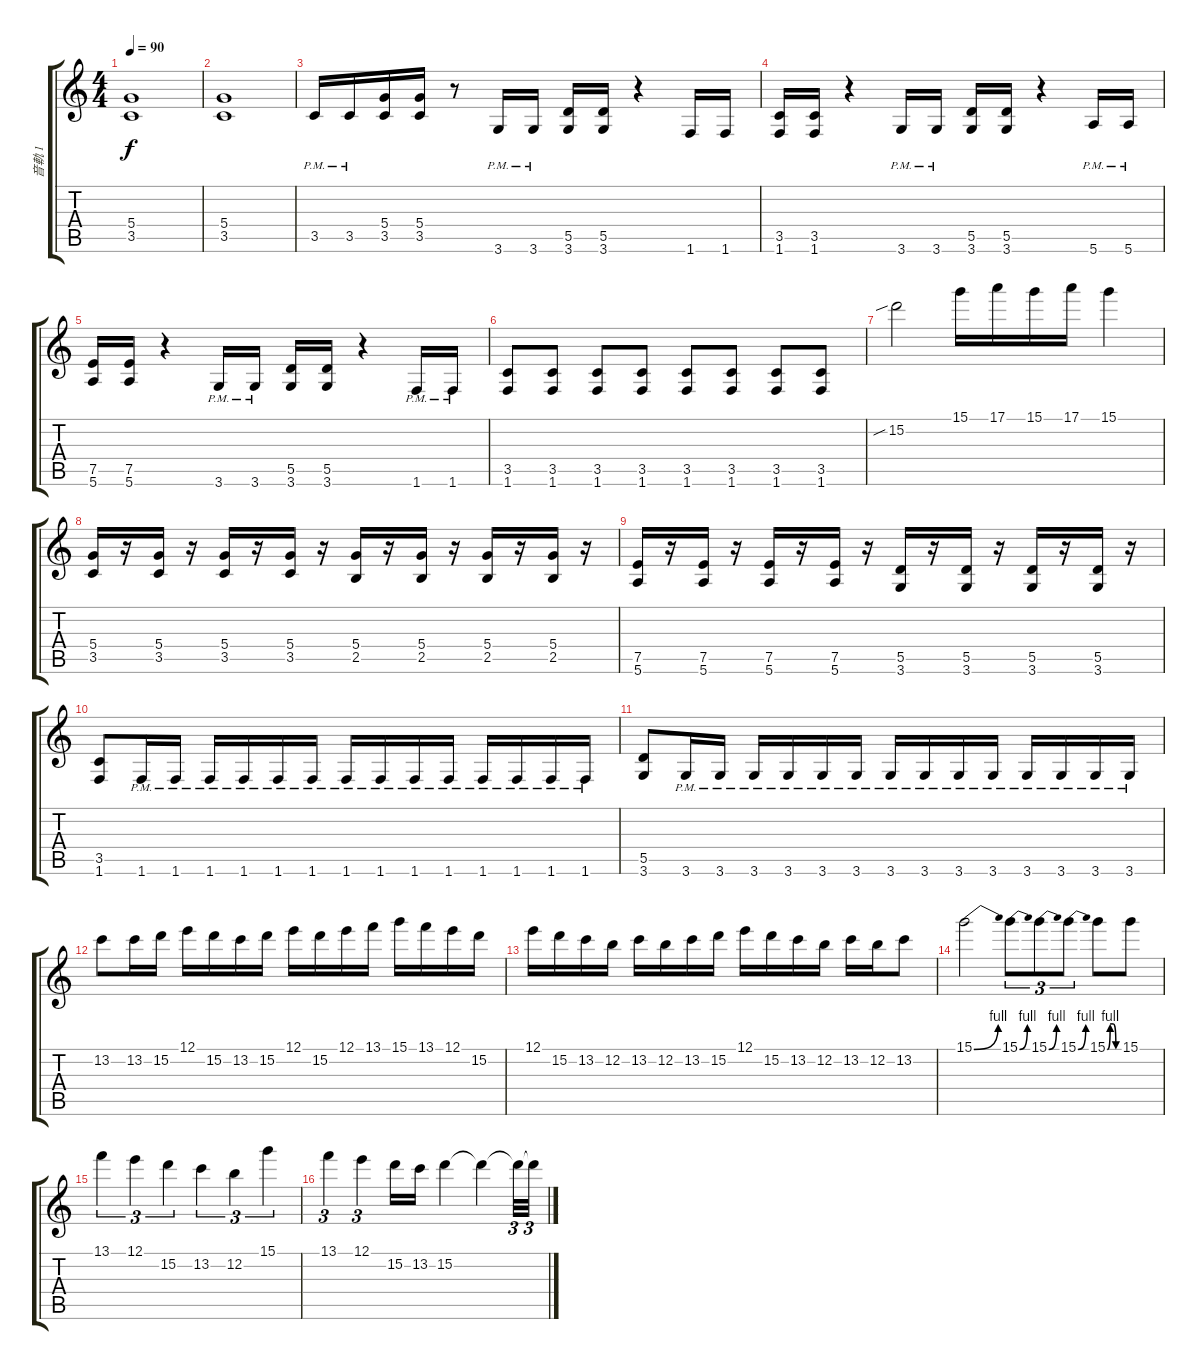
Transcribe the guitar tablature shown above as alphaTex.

\track ("音軌 1" "音軌 1") {instrument overdrivenguitar}
\staff {score tabs}
\tuning (E4 B3 G3 D3 A2 E2) {hide}
\ts (4 4)
\tempo 90
\clef g2
\ks c
(5.4 3.5).1{dy f} |
(5.4 3.5).1 |
3.5{pm}.16 3.5{pm}.16 (5.4 3.5).16 (5.4 3.5).16 r.8 3.6{pm}.16 3.6{pm}.16 (5.5 3.6).16 (5.5 3.6).16 r.4 1.6.16 1.6.16 |
(3.5 1.6).16 (3.5 1.6).16 r.4 3.6{pm}.16 3.6{pm}.16 (5.5 3.6).16 (5.5 3.6).16 r.4 5.6{pm}.16 5.6{pm}.16 |
(7.5 5.6).16 (7.5 5.6).16 r.4 3.6{pm}.16 3.6{pm}.16 (5.5 3.6).16 (5.5 3.6).16 r.4 1.6{pm}.16 1.6{pm}.16 |
(3.5 1.6).8 (3.5 1.6).8 (3.5 1.6).8 (3.5 1.6).8 (3.5 1.6).8 (3.5 1.6).8 (3.5 1.6).8 (3.5 1.6).8 |
15.2{sib}.2 15.1.16 17.1.16 15.1.16 17.1.16 15.1.4 |
(5.4 3.5).16 r.16 (5.4 3.5).16 r.16 (5.4 3.5).16 r.16 (5.4 3.5).16 r.16 (5.4 2.5).16 r.16 (5.4 2.5).16 r.16 (5.4 2.5).16 r.16 (5.4 2.5).16 r.16 |
(7.5 5.6).16 r.16 (7.5 5.6).16 r.16 (7.5 5.6).16 r.16 (7.5 5.6).16 r.16 (5.5 3.6).16 r.16 (5.5 3.6).16 r.16 (5.5 3.6).16 r.16 (5.5 3.6).16 r.16 |
(3.5 1.6).8 1.6{pm}.16 1.6{pm}.16 1.6{pm}.16 1.6{pm}.16 1.6{pm}.16 1.6{pm}.16 1.6{pm}.16 1.6{pm}.16 1.6{pm}.16 1.6{pm}.16 1.6{pm}.16 1.6{pm}.16 1.6{pm}.16 1.6{pm}.16 |
(5.5 3.6).8 3.6{pm}.16 3.6{pm}.16 3.6{pm}.16 3.6{pm}.16 3.6{pm}.16 3.6{pm}.16 3.6{pm}.16 3.6{pm}.16 3.6{pm}.16 3.6{pm}.16 3.6{pm}.16 3.6{pm}.16 3.6{pm}.16 3.6{pm}.16 |
13.2.8 13.2.16 15.2.16 12.1.16 15.2.16 13.2.16 15.2.16 12.1.16 15.2.16 12.1.16 13.1.16 15.1.16 13.1.16 12.1.16 15.2.16 |
12.1.16 15.2.16 13.2.16 12.2.16 13.2.16 12.2.16 13.2.16 15.2.16 12.1.16 15.2.16 13.2.16 12.2.16 13.2.16 12.2.16 13.2.8 |
15.1{be (bend 0 0 60 4)}.2 15.1{be (bend 0 0 60 4)}.8{tu (3 2)} 15.1{be (bend 0 0 60 4)}.8{tu (3 2)} 15.1{be (bend 0 0 60 4)}.8{tu (3 2)} 15.1{be (custom 0 0 15 4 30 4 45 0 60 0)}.8 15.1.8 |
13.1.4{tu (3 2)} 12.1.4{tu (3 2)} 15.2.4{tu (3 2)} 13.2.4{tu (3 2)} 12.2.4{tu (3 2)} 15.1.4{tu (3 2)} |
13.1.4{tu (3 2)} 12.1.4{tu (3 2)} 15.2.16 13.2.16 15.2.4 15.2{t}.4 15.2{t}.32{tu (3 2)} 15.2{t}.32{tu (3 2)}
